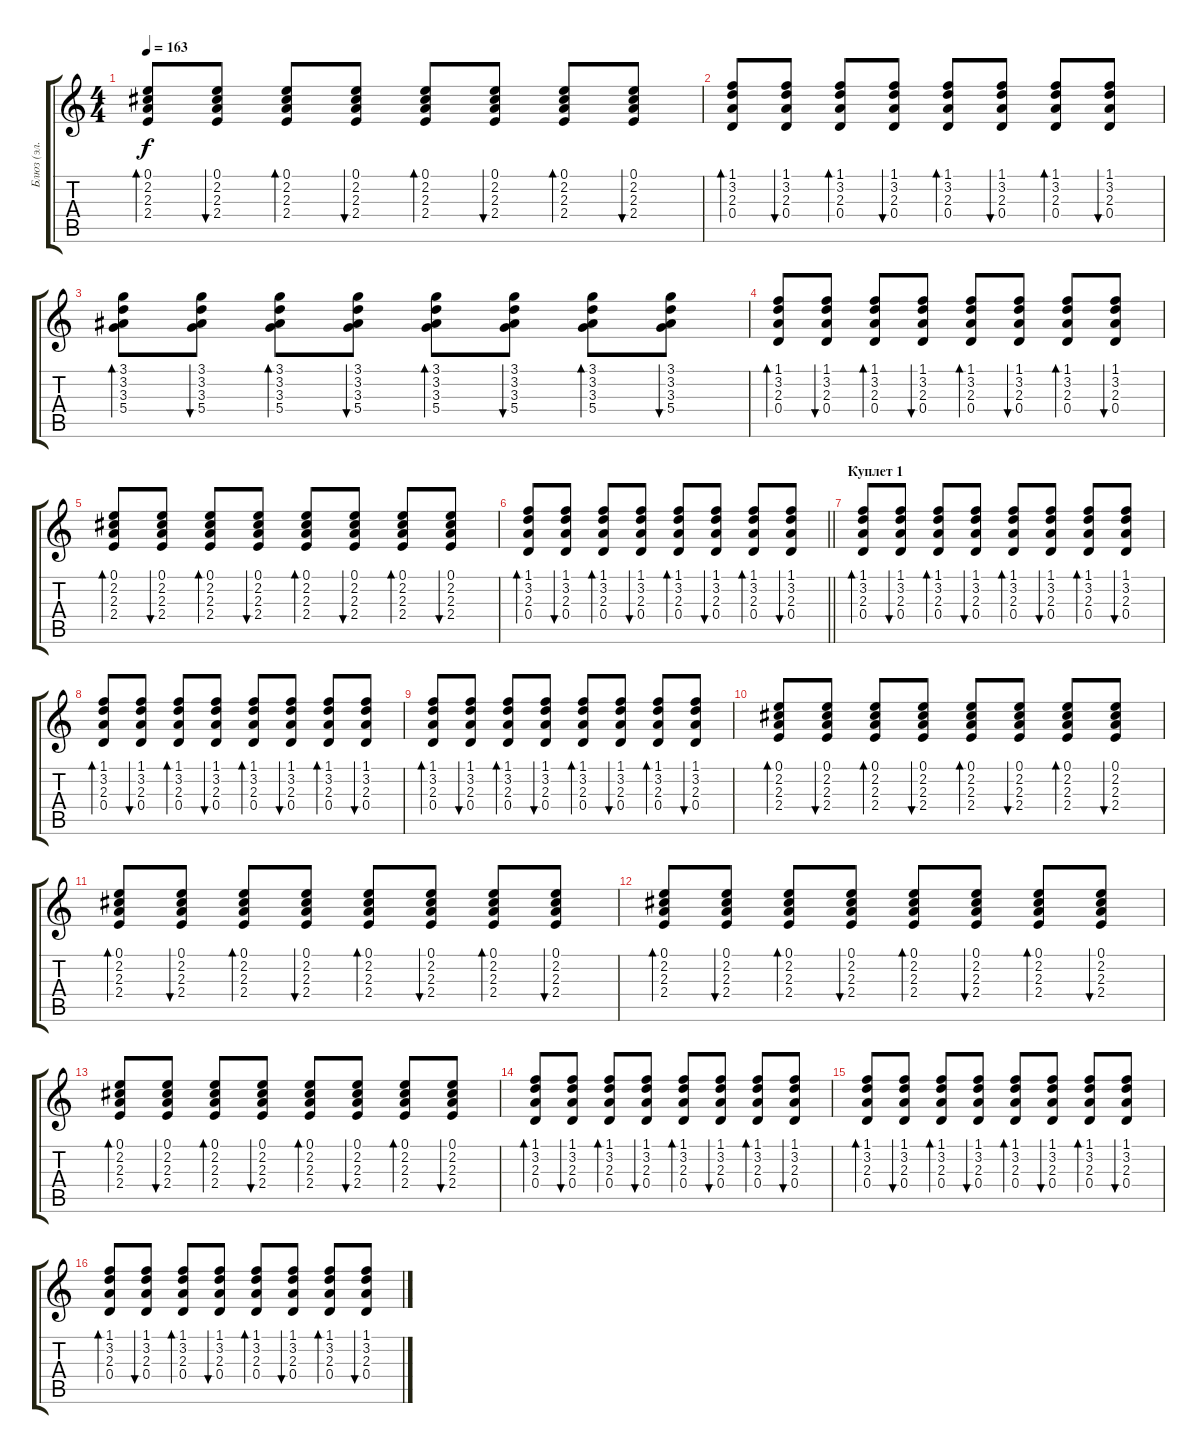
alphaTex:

\track ("Блюз (эл. гитара)" "Блюз (эл. ") {instrument electricguitarclean}
\staff {score tabs}
\tuning (E4 B3 G3 D3 A2 E2) {hide}
\ts (4 4)
\tempo 163
\clef g2
\ks c
(0.1 2.2 2.3 2.4).8{bd 120 dy f} (0.1 2.2 2.3 2.4).8{bu 120} (0.1 2.2 2.3 2.4).8{bd 120} (0.1 2.2 2.3 2.4).8{bu 120} (0.1 2.2 2.3 2.4).8{bd 120} (0.1 2.2 2.3 2.4).8{bu 120} (0.1 2.2 2.3 2.4).8{bd 120} (0.1 2.2 2.3 2.4).8{bu 120} |
(1.1 3.2 2.3 0.4).8{bd 120} (1.1 3.2 2.3 0.4).8{bu 120} (1.1 3.2 2.3 0.4).8{bd 120} (1.1 3.2 2.3 0.4).8{bu 120} (1.1 3.2 2.3 0.4).8{bd 120} (1.1 3.2 2.3 0.4).8{bu 120} (1.1 3.2 2.3 0.4).8{bd 120} (1.1 3.2 2.3 0.4).8{bu 120} |
(3.1 3.2 3.3 5.4).8{bd 120} (3.1 3.2 3.3 5.4).8{bu 120} (3.1 3.2 3.3 5.4).8{bd 120} (3.1 3.2 3.3 5.4).8{bu 120} (3.1 3.2 3.3 5.4).8{bd 120} (3.1 3.2 3.3 5.4).8{bu 120} (3.1 3.2 3.3 5.4).8{bd 120} (3.1 3.2 3.3 5.4).8{bu 120} |
(1.1 3.2 2.3 0.4).8{bd 120} (1.1 3.2 2.3 0.4).8{bu 120} (1.1 3.2 2.3 0.4).8{bd 120} (1.1 3.2 2.3 0.4).8{bu 120} (1.1 3.2 2.3 0.4).8{bd 120} (1.1 3.2 2.3 0.4).8{bu 120} (1.1 3.2 2.3 0.4).8{bd 120} (1.1 3.2 2.3 0.4).8{bu 120} |
(0.1 2.2 2.3 2.4).8{bd 120} (0.1 2.2 2.3 2.4).8{bu 120} (0.1 2.2 2.3 2.4).8{bd 120} (0.1 2.2 2.3 2.4).8{bu 120} (0.1 2.2 2.3 2.4).8{bd 120} (0.1 2.2 2.3 2.4).8{bu 120} (0.1 2.2 2.3 2.4).8{bd 120} (0.1 2.2 2.3 2.4).8{bu 120} |
\barLineRight lightlight
(1.1 3.2 2.3 0.4).8{bd 120} (1.1 3.2 2.3 0.4).8{bu 120} (1.1 3.2 2.3 0.4).8{bd 120} (1.1 3.2 2.3 0.4).8{bu 120} (1.1 3.2 2.3 0.4).8{bd 120} (1.1 3.2 2.3 0.4).8{bu 120} (1.1 3.2 2.3 0.4).8{bd 120} (1.1 3.2 2.3 0.4).8{bu 120} |
\section ("" "Куплет 1")
(1.1 3.2 2.3 0.4).8{bd 120} (1.1 3.2 2.3 0.4).8{bu 120} (1.1 3.2 2.3 0.4).8{bd 120} (1.1 3.2 2.3 0.4).8{bu 120} (1.1 3.2 2.3 0.4).8{bd 120} (1.1 3.2 2.3 0.4).8{bu 120} (1.1 3.2 2.3 0.4).8{bd 120} (1.1 3.2 2.3 0.4).8{bu 120} |
(1.1 3.2 2.3 0.4).8{bd 120} (1.1 3.2 2.3 0.4).8{bu 120} (1.1 3.2 2.3 0.4).8{bd 120} (1.1 3.2 2.3 0.4).8{bu 120} (1.1 3.2 2.3 0.4).8{bd 120} (1.1 3.2 2.3 0.4).8{bu 120} (1.1 3.2 2.3 0.4).8{bd 120} (1.1 3.2 2.3 0.4).8{bu 120} |
(1.1 3.2 2.3 0.4).8{bd 120} (1.1 3.2 2.3 0.4).8{bu 120} (1.1 3.2 2.3 0.4).8{bd 120} (1.1 3.2 2.3 0.4).8{bu 120} (1.1 3.2 2.3 0.4).8{bd 120} (1.1 3.2 2.3 0.4).8{bu 120} (1.1 3.2 2.3 0.4).8{bd 120} (1.1 3.2 2.3 0.4).8{bu 120} |
(0.1 2.2 2.3 2.4).8{bd 120} (0.1 2.2 2.3 2.4).8{bu 120} (0.1 2.2 2.3 2.4).8{bd 120} (0.1 2.2 2.3 2.4).8{bu 120} (0.1 2.2 2.3 2.4).8{bd 120} (0.1 2.2 2.3 2.4).8{bu 120} (0.1 2.2 2.3 2.4).8{bd 120} (0.1 2.2 2.3 2.4).8{bu 120} |
(0.1 2.2 2.3 2.4).8{bd 120} (0.1 2.2 2.3 2.4).8{bu 120} (0.1 2.2 2.3 2.4).8{bd 120} (0.1 2.2 2.3 2.4).8{bu 120} (0.1 2.2 2.3 2.4).8{bd 120} (0.1 2.2 2.3 2.4).8{bu 120} (0.1 2.2 2.3 2.4).8{bd 120} (0.1 2.2 2.3 2.4).8{bu 120} |
(0.1 2.2 2.3 2.4).8{bd 120} (0.1 2.2 2.3 2.4).8{bu 120} (0.1 2.2 2.3 2.4).8{bd 120} (0.1 2.2 2.3 2.4).8{bu 120} (0.1 2.2 2.3 2.4).8{bd 120} (0.1 2.2 2.3 2.4).8{bu 120} (0.1 2.2 2.3 2.4).8{bd 120} (0.1 2.2 2.3 2.4).8{bu 120} |
(0.1 2.2 2.3 2.4).8{bd 120} (0.1 2.2 2.3 2.4).8{bu 120} (0.1 2.2 2.3 2.4).8{bd 120} (0.1 2.2 2.3 2.4).8{bu 120} (0.1 2.2 2.3 2.4).8{bd 120} (0.1 2.2 2.3 2.4).8{bu 120} (0.1 2.2 2.3 2.4).8{bd 120} (0.1 2.2 2.3 2.4).8{bu 120} |
(1.1 3.2 2.3 0.4).8{bd 120} (1.1 3.2 2.3 0.4).8{bu 120} (1.1 3.2 2.3 0.4).8{bd 120} (1.1 3.2 2.3 0.4).8{bu 120} (1.1 3.2 2.3 0.4).8{bd 120} (1.1 3.2 2.3 0.4).8{bu 120} (1.1 3.2 2.3 0.4).8{bd 120} (1.1 3.2 2.3 0.4).8{bu 120} |
(1.1 3.2 2.3 0.4).8{bd 120} (1.1 3.2 2.3 0.4).8{bu 120} (1.1 3.2 2.3 0.4).8{bd 120} (1.1 3.2 2.3 0.4).8{bu 120} (1.1 3.2 2.3 0.4).8{bd 120} (1.1 3.2 2.3 0.4).8{bu 120} (1.1 3.2 2.3 0.4).8{bd 120} (1.1 3.2 2.3 0.4).8{bu 120} |
(1.1 3.2 2.3 0.4).8{bd 120} (1.1 3.2 2.3 0.4).8{bu 120} (1.1 3.2 2.3 0.4).8{bd 120} (1.1 3.2 2.3 0.4).8{bu 120} (1.1 3.2 2.3 0.4).8{bd 120} (1.1 3.2 2.3 0.4).8{bu 120} (1.1 3.2 2.3 0.4).8{bd 120} (1.1 3.2 2.3 0.4).8{bu 120}
